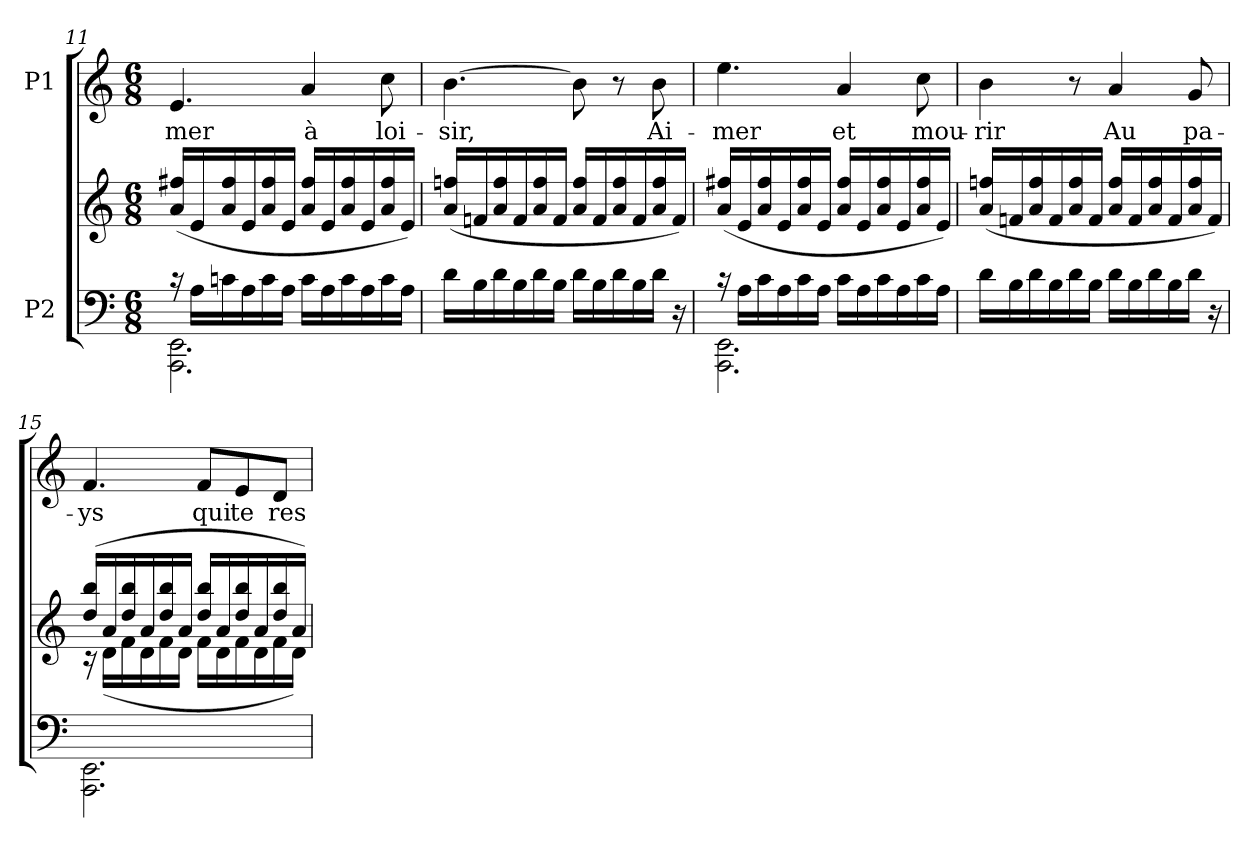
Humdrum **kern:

**kern	**kern	**kern	**text
*part2	*part2	*part1	*part1
*staff3	*staff2	*staff1	*staff1
*I"P2	*	*I"P1	*
*clefF4	*clefG2	*clefG2	*
*k[]	*k[]	*k[]	*
*C:	*C:	*C:	*
*M6/8	*M6/8	*M6/8	*
=11	=11	=11	=11
*^	*	*	*
!	!	!	!	!LO:LY:b:color=#000000
16r	2.AAAi\ 2.EEi	(16ai/ 16ff#XiLL	4.ei/	-mer
16Ai\LL	.	16ei/	.	.
16cni\	.	16ai/ 16ff#i	.	.
16Ai\	.	16ei/	.	.
16ci\	.	16ai/ 16ff#i	.	.
16Ai\JJ	.	16ei/JJ	.	.
!	!	!	!	!LO:LY:b:color=#000000
16ci\LL	.	16ai/ 16ff#iLL	4ai/	à
16Ai\	.	16ei/	.	.
16ci\	.	16ai/ 16ff#i	.	.
16Ai\	.	16ei/	.	.
!	!	!	!	!LO:LY:b:color=#000000
16ci\	.	16ai/ 16ff#i	8cci\	loi-
16Ai\JJ	.	16ei/JJ)	.	.
*v	*v	*	*	*
=12	=12	=12	=12
!	!	!	!LO:LY:b:color=#000000
16di\LL	(16ai/ 16ffniLL	[4.bi\	-sir,
16Bi\	16fni/	.	.
16di\	16ai/ 16ffi	.	.
16Bi\	16fi/	.	.
16di\	16ai/ 16ffi	.	.
16Bi\JJ	16fi/JJ	.	.
16di\LL	16ai/ 16ffiLL	8bi\]	.
16Bi\	16fi/	.	.
16di\	16ai/ 16ffi	8r	.
16Bi\	16fi/	.	.
!	!	!	!LO:LY:b:color=#000000
16di\JJ	16ai/ 16ffi	8bi\	Ai-
16r	16fi/JJ)	.	.
!!LO:LB:g=z
=13	=13	=13	=13
*^	*	*	*
!	!	!	!	!LO:LY:b:color=#000000
16r	2.AAAi\ 2.EEi	(16ai/ 16ff#XiLL	4.eei\	-mer
16Ai\LL	.	16ei/	.	.
16ci\	.	16ai/ 16ff#i	.	.
16Ai\	.	16ei/	.	.
16ci\	.	16ai/ 16ff#i	.	.
16Ai\JJ	.	16ei/JJ	.	.
!	!	!	!	!LO:LY:b:color=#000000
16ci\LL	.	16ai/ 16ff#iLL	4ai/	et
16Ai\	.	16ei/	.	.
16ci\	.	16ai/ 16ff#i	.	.
16Ai\	.	16ei/	.	.
!	!	!	!	!LO:LY:b:color=#000000
16ci\	.	16ai/ 16ff#i	8cci\	mou-
16Ai\JJ	.	16ei/JJ)	.	.
*v	*v	*	*	*
=14	=14	=14	=14
!	!	!	!LO:LY:b:color=#000000
16di\LL	(16ai/ 16ffniLL	4bi\	-rir
16Bi\	16fni/	.	.
16di\	16ai/ 16ffi	.	.
16Bi\	16fi/	.	.
16di\	16ai/ 16ffi	8r	.
16Bi\JJ	16fi/JJ	.	.
!	!	!	!LO:LY:b:color=#000000
16di\LL	16ai/ 16ffiLL	4ai/	Au
16Bi\	16fi/	.	.
16di\	16ai/ 16ffi	.	.
16Bi\	16fi/	.	.
!	!	!	!LO:LY:b:color=#000000
16di\JJ	16ai/ 16ffi	8gi/	pa-
16r	16fi/JJ)	.	.
=15	=15	=15	=15
*	*^	*	*
!	!	!	!	!LO:LY:b:color=#000000
2.AAAi\ 2.EEi	(16ddi/ 16bbiLL	16r	4.fi/	-ys
.	16ai/	(16di\LL	.	.
.	16ddi/ 16bbi	16fi\	.	.
.	16ai/	16di\	.	.
.	16ddi/ 16bbi	16fi\	.	.
.	16ai/JJ	16di\JJ	.	.
!	!	!	!	!LO:LY:b:color=#000000
.	16ddi/ 16bbiLL	16fi\LL	8fi/L	qui
.	16ai/	16di\	.	.
!	!	!	!	!LO:LY:b:color=#000000
.	16ddi/ 16bbi	16fi\	8ei/	te
.	16ai/	16di\	.	.
!	!	!	!	!LO:LY:b:color=#000000
.	16ddi/ 16bbi	16fi\	8di/J	res-
.	16ai/JJ)	16di\JJ)	.	.
*	*v	*v	*	*
=	=	=	=
*-	*-	*-	*-
